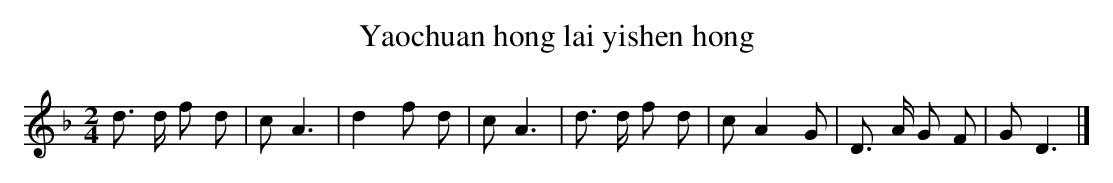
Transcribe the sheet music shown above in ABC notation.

X:1
T: Yaochuan hong lai yishen hong
L: 1/8
M: 2/4
K: F
d> d f d [I:setbarnb 1]|
cA3 |
d2f d |
cA3 |
d> d f d |
cA2G |
D> A G F |
GD3 |]
